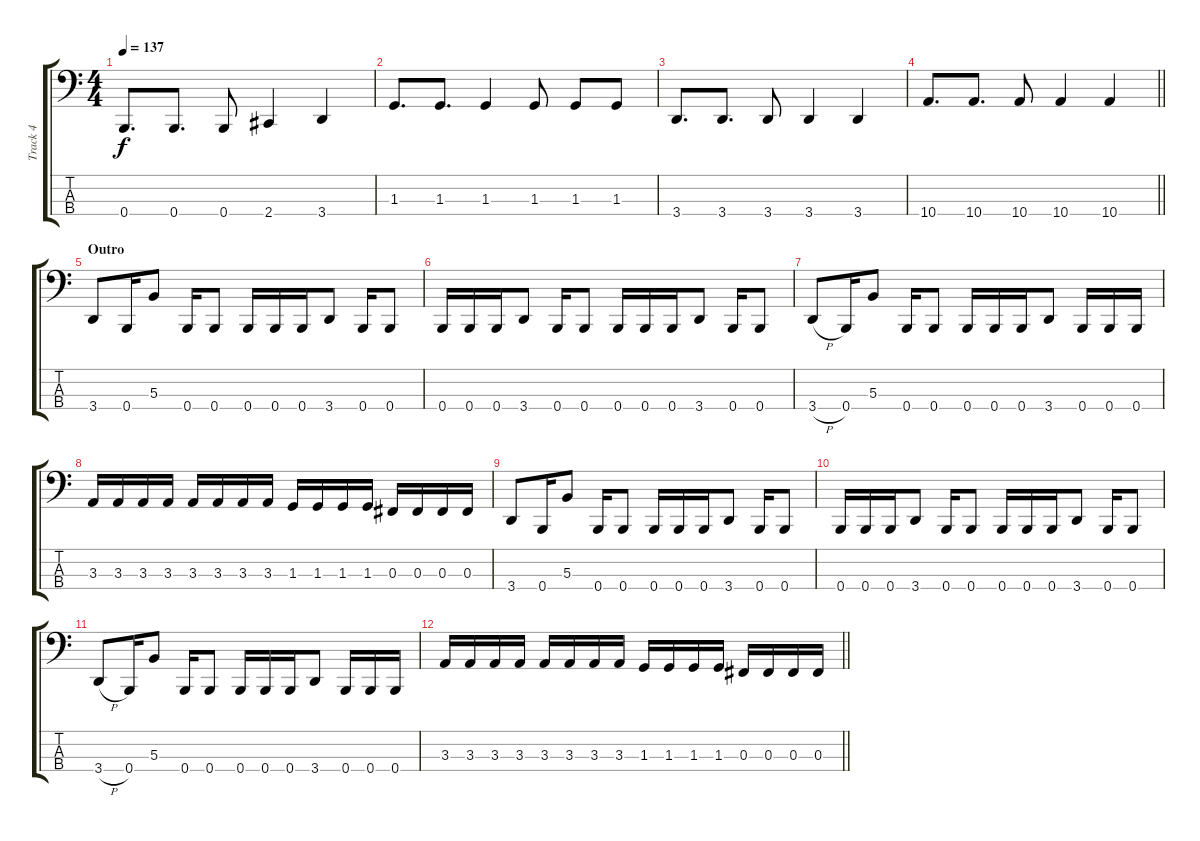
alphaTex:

\track ("Track 4" "Track 4") {instrument electricbasspick}
\staff {score tabs}
\tuning (E2 B1 Gb1 B0) {hide}
\ts (4 4)
\tempo 137
\clef f4
\ks c
0.4.8{d dy f} 0.4.8{d} 0.4.8 2.4.4 3.4.4 |
1.3.8{d} 1.3.8{d} 1.3.4 1.3.8 1.3.8 1.3.8 |
3.4.8{d} 3.4.8{d} 3.4.8 3.4.4 3.4.4 |
\barLineRight lightlight
10.4.8{d} 10.4.8{d} 10.4.8 10.4.4 10.4.4 |
\section ("" "Outro")
3.4.8 0.4.16 5.3.8 0.4.16 0.4.8 0.4.16 0.4.16 0.4.16 3.4.8 0.4.16 0.4.8 |
0.4.16 0.4.16 0.4.16 3.4.8 0.4.16 0.4.8 0.4.16 0.4.16 0.4.16 3.4.8 0.4.16 0.4.8 |
3.4{h}.8 0.4.16 5.3.8 0.4.16 0.4.8 0.4.16 0.4.16 0.4.16 3.4.8 0.4.16 0.4.16 0.4.16 |
3.3.16 3.3.16 3.3.16 3.3.16 3.3.16 3.3.16 3.3.16 3.3.16 1.3.16 1.3.16 1.3.16 1.3.16 0.3.16 0.3.16 0.3.16 0.3.16 |
3.4.8 0.4.16 5.3.8 0.4.16 0.4.8 0.4.16 0.4.16 0.4.16 3.4.8 0.4.16 0.4.8 |
0.4.16 0.4.16 0.4.16 3.4.8 0.4.16 0.4.8 0.4.16 0.4.16 0.4.16 3.4.8 0.4.16 0.4.8 |
3.4{h}.8 0.4.16 5.3.8 0.4.16 0.4.8 0.4.16 0.4.16 0.4.16 3.4.8 0.4.16 0.4.16 0.4.16 |
\barLineRight lightlight
3.3.16 3.3.16 3.3.16 3.3.16 3.3.16 3.3.16 3.3.16 3.3.16 1.3.16 1.3.16 1.3.16 1.3.16 0.3.16 0.3.16 0.3.16 0.3.16
